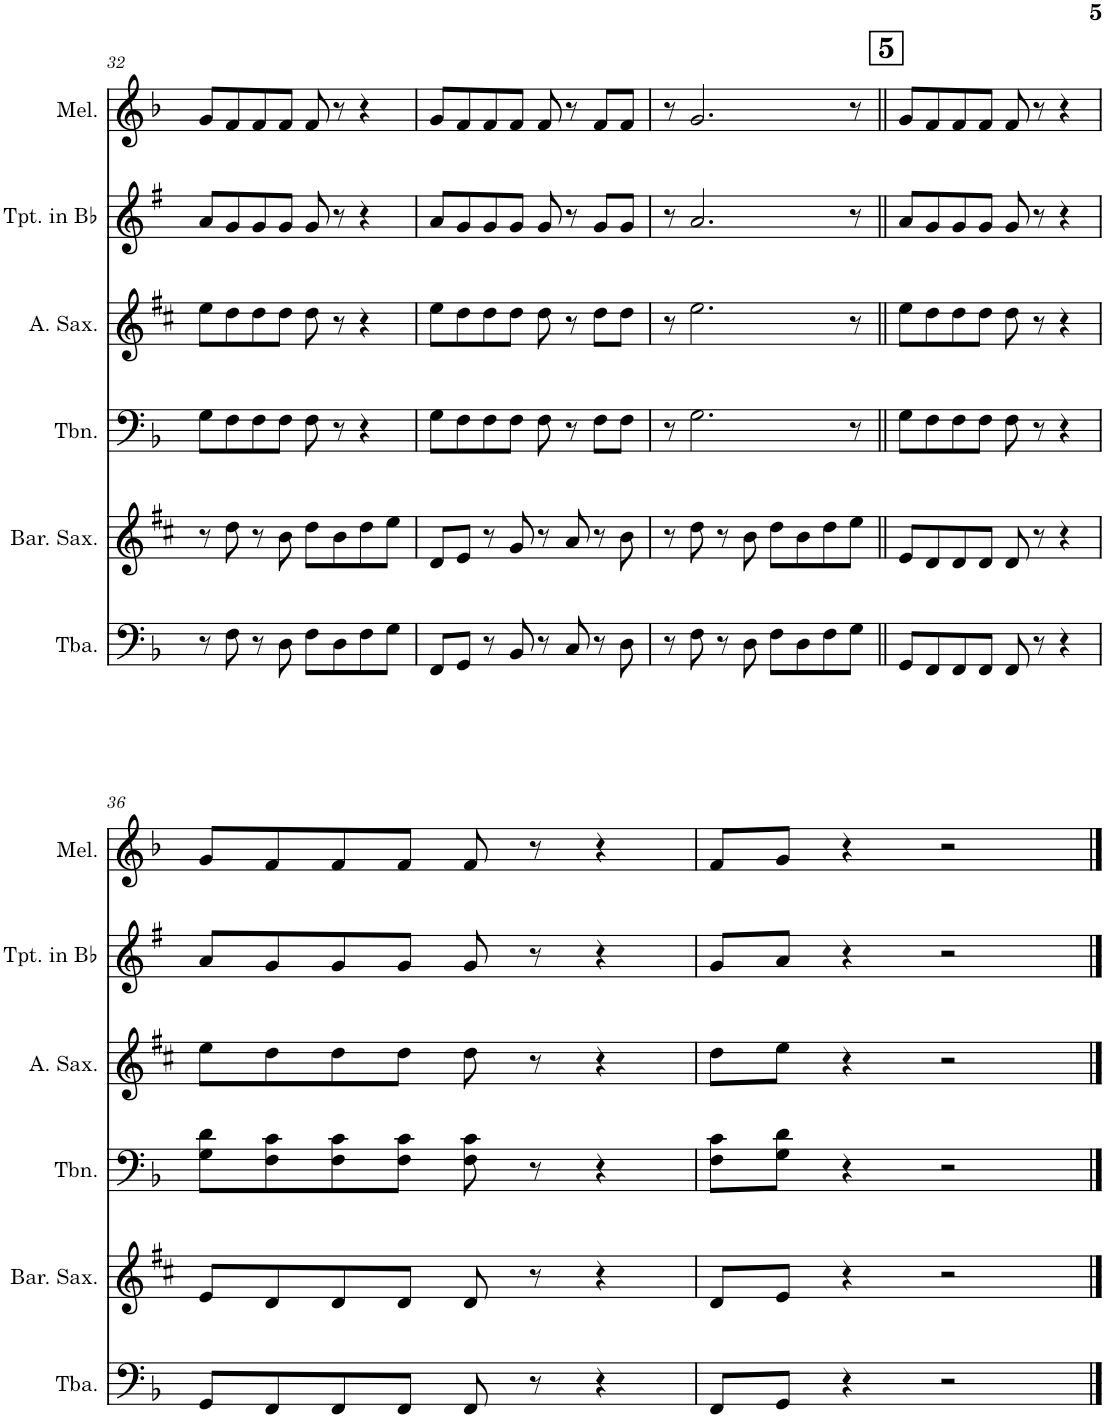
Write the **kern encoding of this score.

**kern	**kern	**kern	**kern	**kern	**kern
*part6	*part5	*part4	*part3	*part2	*part1
*staff6	*staff5	*staff4	*staff3	*staff2	*staff1
*I"Tuba	*I"Baritone Saxophone	*I"Trombone	*I"Alto Saxophone	*I"Trumpet in Bb	*I"Melodica
*I'Tba.	*I'Bar. Sax.	*I'Tbn.	*I'A. Sax.	*I'Tpt. in Bb	*I'Mel.
!!LO:PB:g=z
*clefF4	*clefG2	*clefF4	*clefG2	*clefG2	*clefG2
*	*Trd12c21	*	*Trd5c9	*Trd1c2	*
*k[b-]	*k[f#c#]	*k[b-]	*k[f#c#]	*k[f#]	*k[b-]
*M4/4	*M4/4	*M4/4	*M4/4	*M4/4	*M4/4
=32	=32	=32	=32	=32	=32
8r	8r	8G\L	8ee\L	8a/L	8g/L
8F\	8dd\	8F\	8dd\	8g/	8f/
8r	8r	8F\	8dd\	8g/	8f/
8D\	8b\	8F\J	8dd\J	8g/J	8f/J
8F\L	8dd\L	8F\	8dd\	8g/	8f/
8D\	8b\	8r	8r	8r	8r
8F\	8dd\	4r	4r	4r	4r
8G\J	8ee\J	.	.	.	.
=33	=33	=33	=33	=33	=33
8FF/L	8d/L	8G\L	8ee\L	8a/L	8g/L
8GG/J	8e/J	8F\	8dd\	8g/	8f/
8r	8r	8F\	8dd\	8g/	8f/
8BB-/	8g/	8F\J	8dd\J	8g/J	8f/J
8r	8r	8F\	8dd\	8g/	8f/
8C/	8a/	8r	8r	8r	8r
8r	8r	8F\L	8dd\L	8g/L	8f/L
8D\	8b\	8F\J	8dd\J	8g/J	8f/J
=34	=34	=34	=34	=34	=34
8r	8r	8r	8r	8r	8r
8F\	8dd\	2.G\	2.ee\	2.a/	2.g/
8r	8r	.	.	.	.
8D\	8b\	.	.	.	.
8F\L	8dd\L	.	.	.	.
8D\	8b\	.	.	.	.
8F\	8dd\	.	.	.	.
8G\J	8ee\J	8r	8r	8r	8r
!!LO:REH:place=s1:a:B:cj:fs=14:t=5
=35||	=35||	=35||	=35||	=35||	=35||
8GG/L	8e/L	8G\L	8ee\L	8a/L	8g/L
8FF/	8d/	8F\	8dd\	8g/	8f/
8FF/	8d/	8F\	8dd\	8g/	8f/
8FF/J	8d/J	8F\J	8dd\J	8g/J	8f/J
8FF/	8d/	8F\	8dd\	8g/	8f/
8r	8r	8r	8r	8r	8r
4r	4r	4r	4r	4r	4r
!!LO:LB:g=z
=36	=36	=36	=36	=36	=36
8GG/L	8e/L	8G\ 8d\L	8ee\L	8a/L	8g/L
8FF/	8d/	8F\ 8c\	8dd\	8g/	8f/
8FF/	8d/	8F\ 8c\	8dd\	8g/	8f/
8FF/J	8d/J	8F\ 8c\J	8dd\J	8g/J	8f/J
8FF/	8d/	8F\ 8c\	8dd\	8g/	8f/
8r	8r	8r	8r	8r	8r
4r	4r	4r	4r	4r	4r
=37	=37	=37	=37	=37	=37
8FF/L	8d/L	8F\ 8c\L	8dd\L	8g/L	8f/L
8GG/J	8e/J	8G\ 8d\J	8ee\J	8a/J	8g/J
4r	4r	4r	4r	4r	4r
2r	2r	2r	2r	2r	2r
==	==	==	==	==	==
*-	*-	*-	*-	*-	*-
